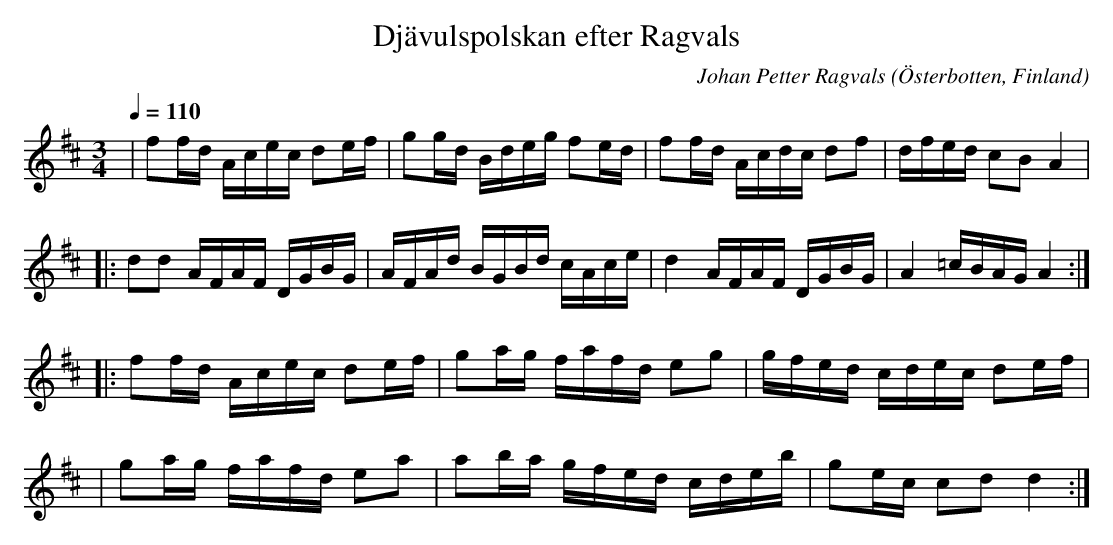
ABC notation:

X:1
T:Djävulspolskan efter Ragvals
C:Johan Petter Ragvals
O:Österbotten, Finland
M:3/4
L:1/16
Q:1/4=110
K: D
| f2fd Acec d2ef | g2gd Bdeg f2ed | f2fd Acdc d2f2 | dfed c2B2 A4 |
|: d2d2 AFAF DGBG | AFAd BGBd cAce | d4  AFAF DGBG | A4 =cBAG A4 :|
|: f2fd Acec d2ef | g2ag fafd e2g2 | gfed cdec d2ef  |
| g2ag fafd e2a2 | a2ba gfed cdeb | g2ec c2d2 d4 :|
